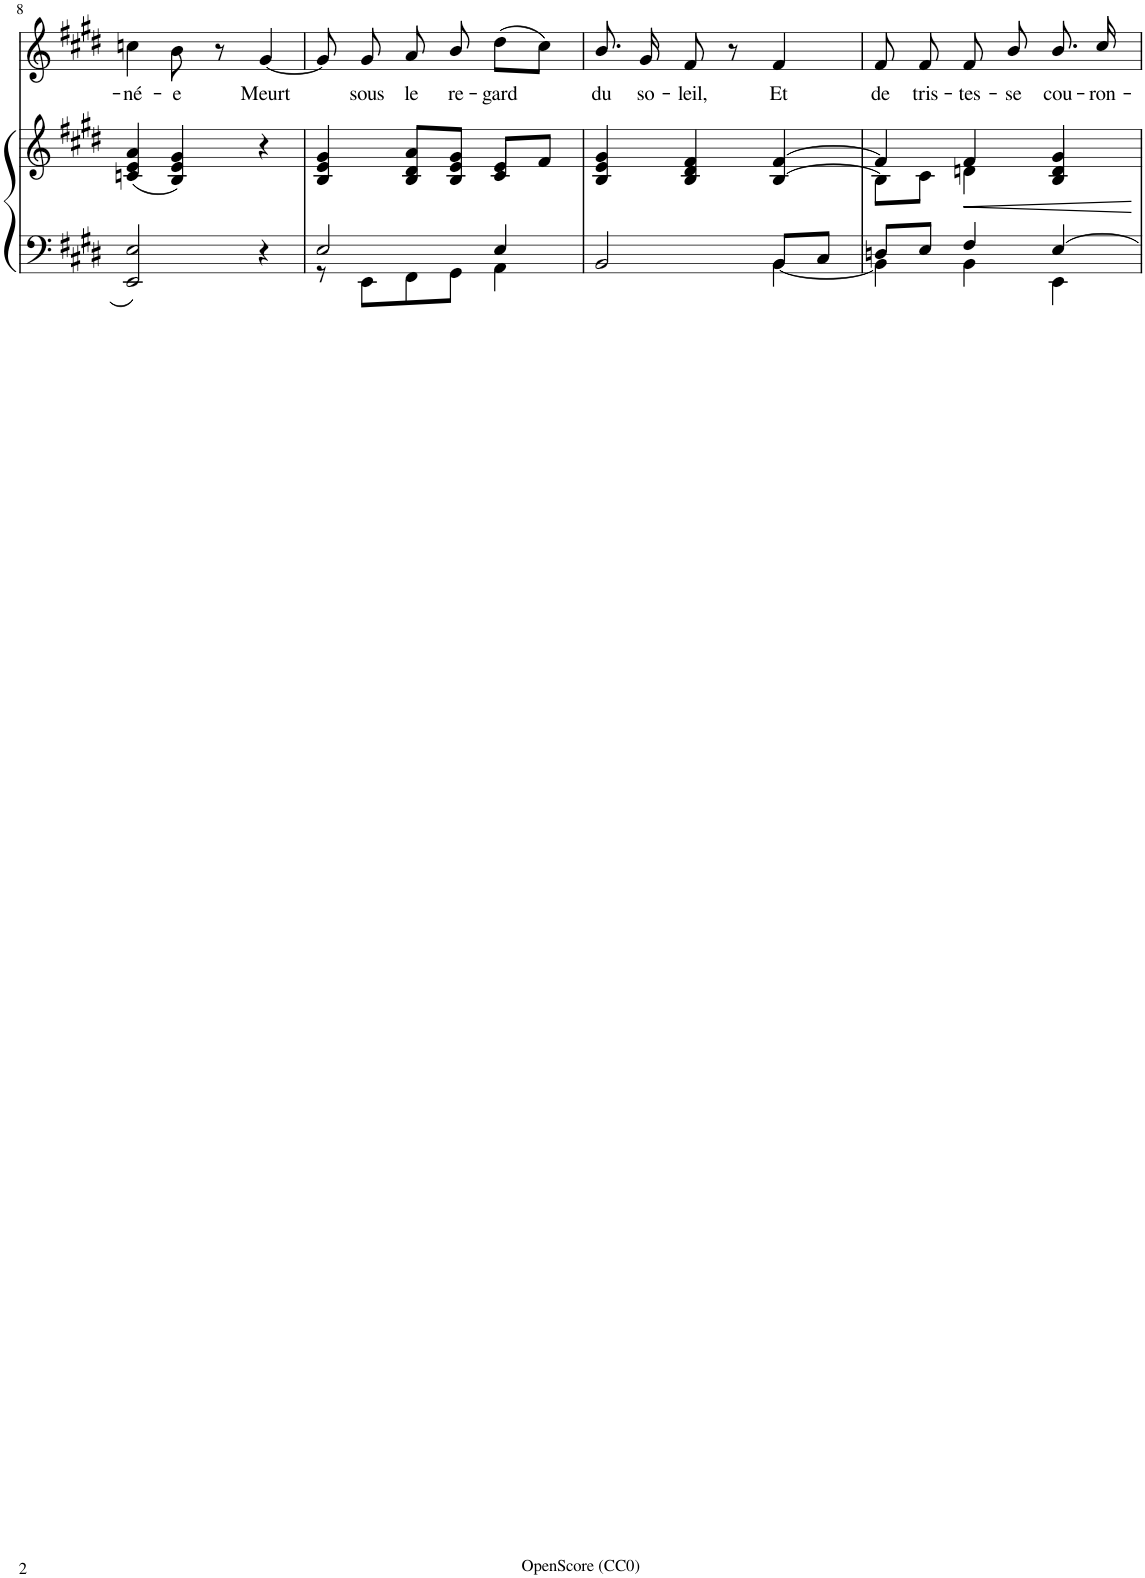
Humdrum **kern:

**kern	**kern	**dynam	**kern	**text
*part2	*part2	*part2	*part1	*part1
*staff3	*staff2	*staff2/3	*staff1	*staff1
*I"Piano	*	*	*I"Voice	*
*I'Pno	*	*	*	*
!!LO:PB:g=z
*clefF4	*clefG2	*	*clefG2	*
*k[f#c#g#d#]	*k[f#c#g#d#]	*	*k[f#c#g#d#]	*
*M3/4	*M3/4	*	*M3/4	*
=8	=8	=8	=8	=8
!	!	!	!	!LO:LY:b
2EE/ 2E/	(4cn/ 4e/ 4a/	.	4ccn\	-né-
!	!	!	!	!LO:LY:b
.	4B/ 4e/ 4g#/)	.	8b\	-e
.	.	.	8r	.
!	!	!	!	!LO:LY:b
4r	4r	.	[4g#/	Meurt
=9	=9	=9	=9	=9
*^	*^	*	*	*
2E/	8r	4B/ 4e/ 4g#/	2ryy	.	8g#/]	.
!	!	!	!	!	!	!LO:LY:b
.	8EE\L	.	.	.	8g#/	sous
!	!	!	!	!	!	!LO:LY:b
.	8FF#\	8B/ 8d#/ 8a/L	.	.	8a/	le
!	!	!	!	!	!	!LO:LY:b
.	8GG#\J	8B/ 8e/ 8g#/J	.	.	8b/	re-
!	!	!	!	!	!	!LO:LY:b
4E/	4AA\	8e/L	4c#/	.	(8dd#\L	-gard
.	.	8f#/J	.	.	8cc#\J)	.
=10	=10	=10	=10	=10	=10	=10
!	!	!	!	!	!	!LO:LY:b
2BB/	2ryy	4B/ 4e/ 4g#/	2ryy	.	8.b/	du
!	!	!	!	!	!	!LO:LY:b
.	.	.	.	.	16g#/	so-
!	!	!	!	!	!	!LO:LY:b
.	.	4B/ 4d#/ 4f#/	.	.	8f#/	-leil,
.	.	.	.	.	8r	.
!	!	!	!	!	!	!LO:LY:b
8BB/L	[4BB\	[4f#/	[4B/	.	4f#/	Et
8C#/J	.	.	.	.	.	.
=11	=11	=11	=11	=11	=11	=11
!	!	!	!	!	!	!LO:LY:b
8Dn/L	4BB\]	4f#/]	8B\L]	.	8f#/	de
!	!	!	!	!	!	!LO:LY:b
8E/J	.	.	8c#\J	.	8f#/	tris-
!	!	!	!	!LO:HP:b	!	!LO:LY:b
4F#/	4BB\	4f#/	4dn\	<	8f#/	-tes-
!	!	!	!	!	!	!LO:LY:b
.	.	.	.	.	8b/	-se
!	!	!	!	!	!	!LO:LY:b
[4E/	4EE\	4g#/	4B/ 4d/	.	8.b/	cou-
!	!	!	!	!	!	!LO:LY:b
.	.	.	.	.	16cc#/	-ron-
*v	*v	*	*	*	*	*
*	*v	*v	*	*	*
.	.	[	.	.
=	=	=	=	=
*-	*-	*-	*-	*-
